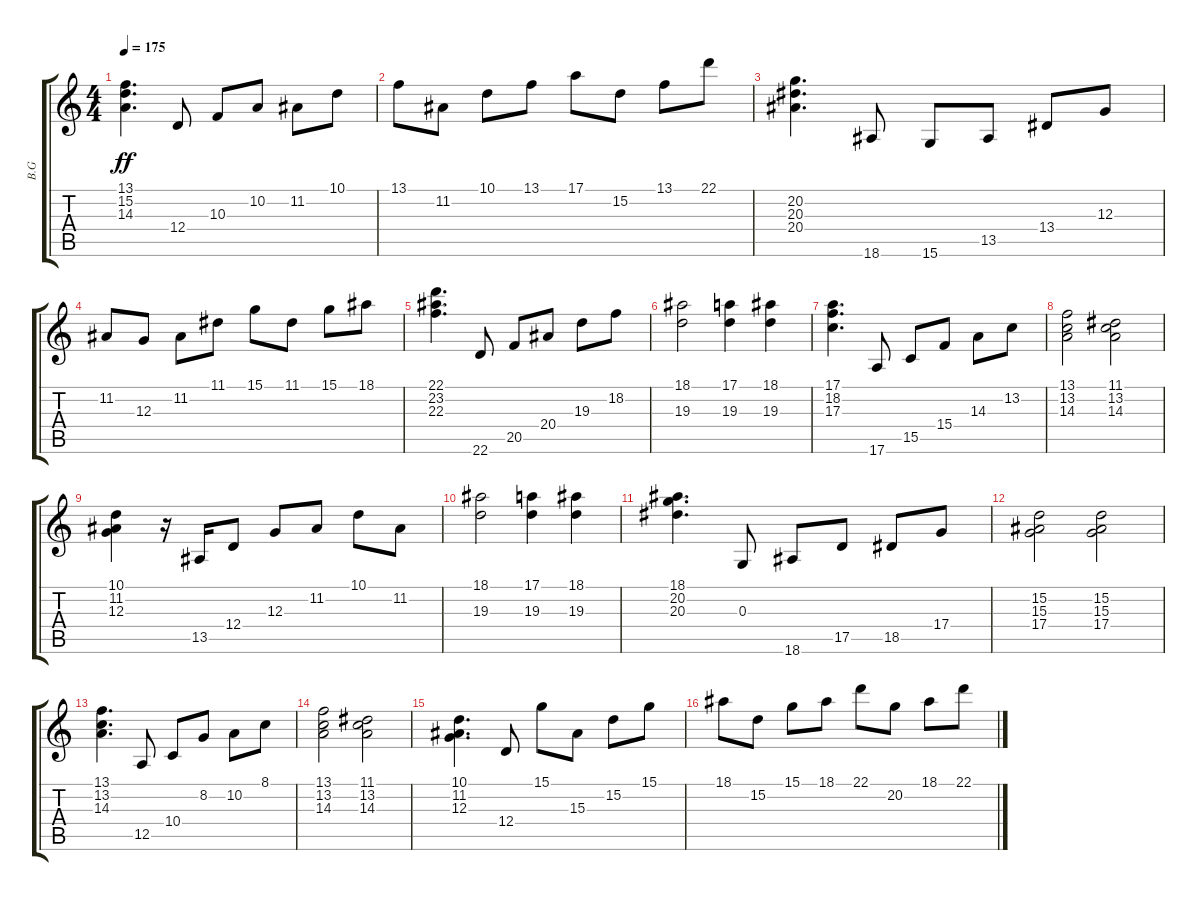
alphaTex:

\track ("B.G" "B.G") {instrument harpsichord}
\staff {score tabs}
\tuning (E4 B3 G3 D3 A2 E2) {hide}
\ts (4 4)
\tempo 175
\clef g2
\ks c
(13.1 15.2 14.3).4{d dy ff} 12.4.8 10.3.8 10.2.8 11.2.8 10.1.8 |
13.1.8 11.2.8 10.1.8 13.1.8 17.1.8 15.2.8 13.1.8 22.1.8 |
(20.2 20.3 20.4).4{d} 18.6.8 15.6.8 13.5.8 13.4.8 12.3.8 |
11.2.8 12.3.8 11.2.8 11.1.8 15.1.8 11.1.8 15.1.8 18.1.8 |
(22.1 23.2 22.3).4{d} 22.6.8 20.5.8 20.4.8 19.3.8 18.2.8 |
(18.1 19.3).2 (17.1 19.3).4 (18.1 19.3).4 |
(17.1 18.2 17.3).4{d} 17.6.8 15.5.8 15.4.8 14.3.8 13.2.8 |
(13.1 13.2 14.3).2 (11.1 13.2 14.3).2 |
(10.1 11.2 12.3).4 r.16 13.5.16 12.4.8 12.3.8 11.2.8 10.1.8 11.2.8 |
(18.1 19.3).2 (17.1 19.3).4 (18.1 19.3).4 |
(18.1 20.2 20.3).4{d} 0.3.8 18.6.8 17.5.8 18.5.8 17.4.8 |
(15.2 15.3 17.4).2 (15.2 15.3 17.4).2 |
(13.1 13.2 14.3).4{d} 12.5.8 10.4.8 8.2.8 10.2.8 8.1.8 |
(13.1 13.2 14.3).2 (11.1 13.2 14.3).2 |
(10.1 11.2 12.3).4{d} 12.4.8 15.1.8 15.3.8 15.2.8 15.1.8 |
18.1.8 15.2.8 15.1.8 18.1.8 22.1.8 20.2.8 18.1.8 22.1.8
